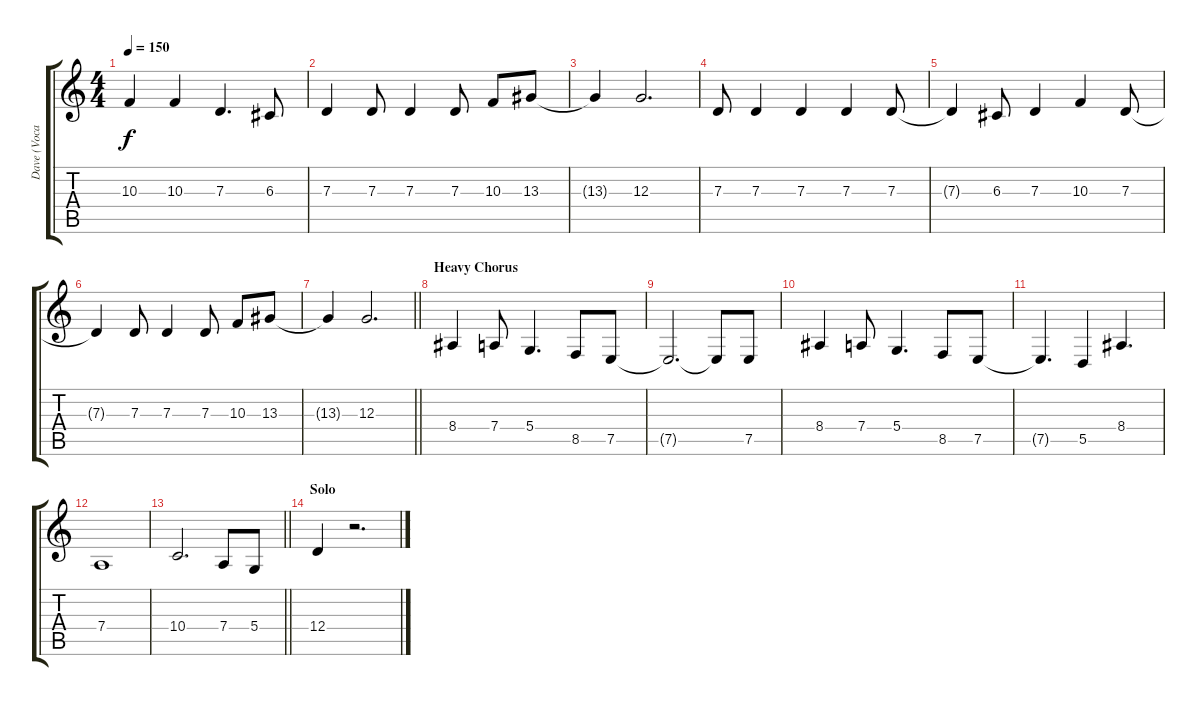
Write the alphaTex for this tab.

\track ("Dave (Vocals)" "Dave (Voca") {instrument lead2sawtooth}
\staff {score tabs}
\tuning (E4 B3 G3 D3 A2 E2) {hide}
\ts (4 4)
\tempo 150
\clef g2
\ks c
10.3{t}.4{dy f} 10.3.4 7.3.4{d} 6.3.8 |
7.3.4 7.3.8 7.3.4 7.3.8 10.3.8 13.3.8 |
13.3{t}.4 12.3.2{d} |
7.3.8 7.3.4 7.3.4 7.3.4 7.3.8 |
7.3{t}.4 6.3.8 7.3.4 10.3.4 7.3.8 |
7.3{t}.4 7.3.8 7.3.4 7.3.8 10.3.8 13.3.8 |
\barLineRight lightlight
13.3{t}.4 12.3.2{d} |
\section ("" "Heavy Chorus")
8.4.4 7.4.8 5.4.4{d} 8.5.8 7.5.8 |
7.5{t}.2{d} 7.5{t}.8 7.5.8 |
8.4.4 7.4.8 5.4.4{d} 8.5.8 7.5.8 |
7.5{t}.4{d} 5.5.4 8.4.4{d} |
7.4.1 |
\barLineRight lightlight
10.4.2{d} 7.4.8 5.4.8 |
\section ("" "Solo")
12.4.4 r.2{d}
